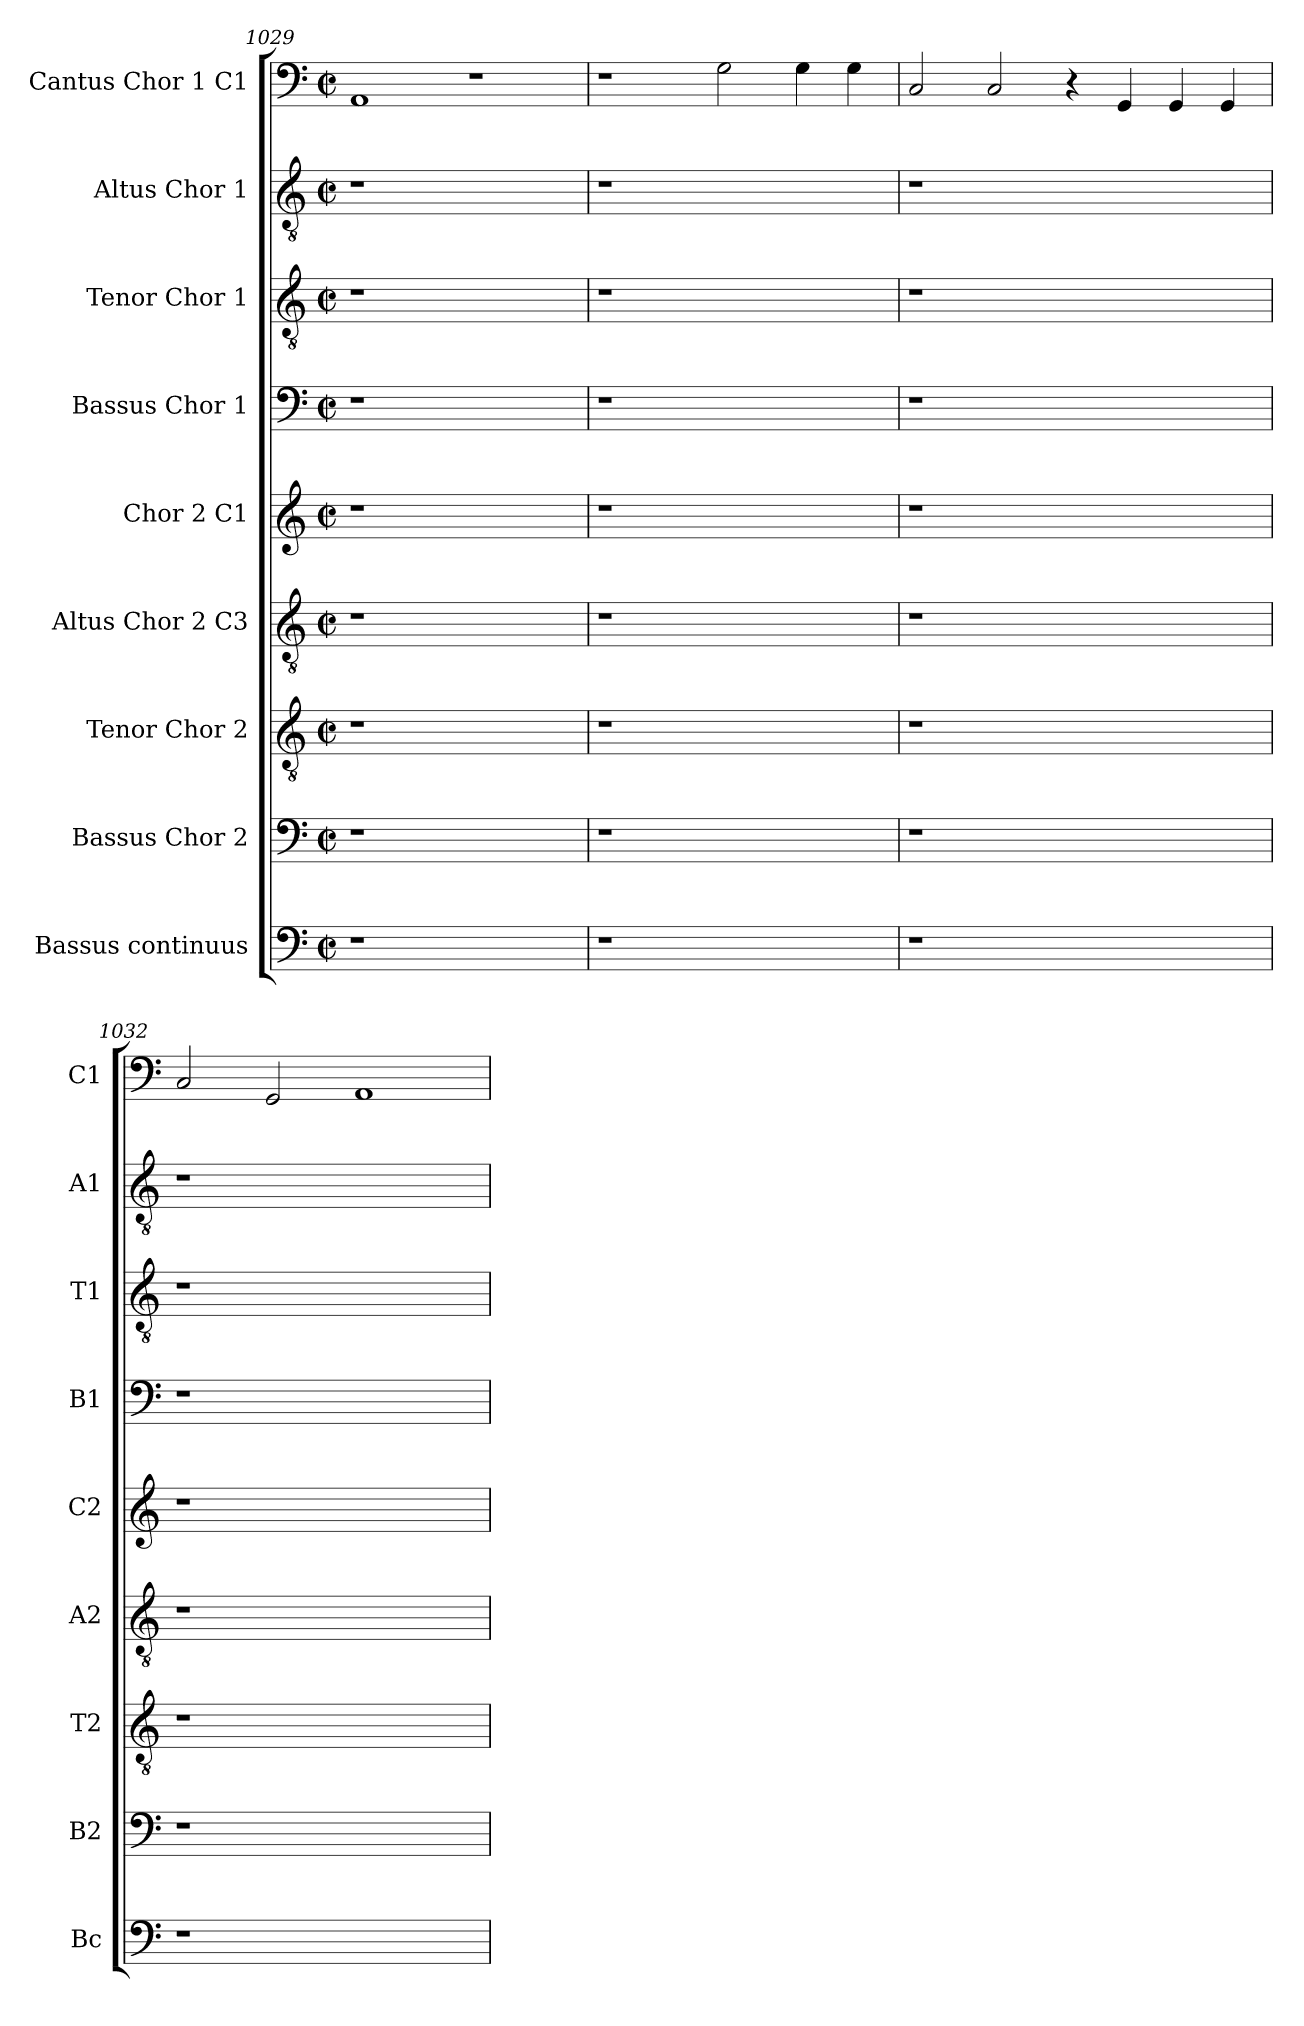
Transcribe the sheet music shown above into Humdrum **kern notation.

**kern	**kern	**kern	**kern	**kern	**kern	**kern	**kern	**kern
*part9	*part8	*part7	*part6	*part5	*part4	*part3	*part2	*part1
*staff9	*staff8	*staff7	*staff6	*staff5	*staff4	*staff3	*staff2	*staff1
*I"Bassus continuus	*I"Bassus Chor 2	*I"Tenor Chor 2	*I"Altus Chor 2 C3	*I"Chor 2 C1	*I"Bassus Chor 1	*I"Tenor Chor 1	*I"Altus Chor 1	*I"Cantus Chor 1 C1
*I'Bc	*I'B2	*I'T2	*I'A2	*I'C2	*I'B1	*I'T1	*I'A1	*I'C1
*clefF4	*clefF4	*clefGv2	*clefGv2	*clefG2	*clefF4	*clefGv2	*clefGv2	*clefF4
*ITrd7c12	*	*	*	*	*	*	*	*
*k[]	*k[]	*k[]	*k[]	*k[]	*k[]	*k[]	*k[]	*k[]
*C:	*C:	*C:	*C:	*C:	*C:	*C:	*C:	*C:
*M2/2	*M2/2	*M2/2	*M2/2	*M2/2	*M2/2	*M2/2	*M2/2	*M2/2
*met(c|)	*met(c|)	*met(c|)	*met(c|)	*met(c|)	*met(c|)	*met(c|)	*met(c|)	*met(c|)
=1029	=1029	=1029	=1029	=1029	=1029	=1029	=1029	=1029
1r	1r	1r	1r	1r	1r	1r	1r	1AA
1ryy	1ryy	1ryy	1ryy	1ryy	1ryy	1ryy	1ryy	1r
=1030	=1030	=1030	=1030	=1030	=1030	=1030	=1030	=1030
1r	1r	1r	1r	1r	1r	1r	1r	1r
1ryy	1ryy	1ryy	1ryy	1ryy	1ryy	1ryy	1ryy	2G\
.	.	.	.	.	.	.	.	4G\
.	.	.	.	.	.	.	.	4G\
!!LO:LB:g=z
=1031	=1031	=1031	=1031	=1031	=1031	=1031	=1031	=1031
1r	1r	1r	1r	1r	1r	1r	1r	2C/
.	.	.	.	.	.	.	.	2C/
1ryy	1ryy	1ryy	1ryy	1ryy	1ryy	1ryy	1ryy	4r
.	.	.	.	.	.	.	.	4GG/
.	.	.	.	.	.	.	.	4GG/
.	.	.	.	.	.	.	.	4GG/
=1032	=1032	=1032	=1032	=1032	=1032	=1032	=1032	=1032
1r	1r	1r	1r	1r	1r	1r	1r	2C/
.	.	.	.	.	.	.	.	2GG/
1ryy	1ryy	1ryy	1ryy	1ryy	1ryy	1ryy	1ryy	1AA
=	=	=	=	=	=	=	=	=
*-	*-	*-	*-	*-	*-	*-	*-	*-
